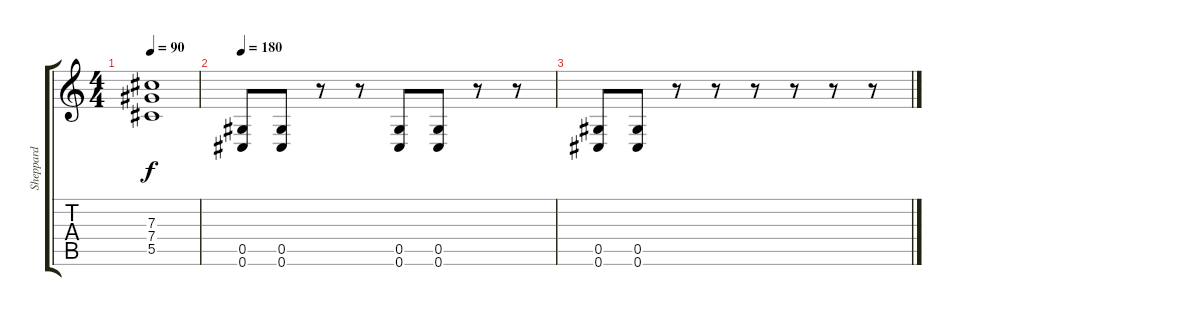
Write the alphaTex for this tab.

\track ("Sheppard" "Sheppard") {instrument distortionguitar}
\staff {score tabs}
\tuning (Eb4 Bb3 Gb3 Db3 Ab2 Db2) {hide}
\ts (4 4)
\tempo 90
\clef g2
\ks c
(7.3 7.4 5.5).1{dy f} |
\tempo 180
(0.5 0.6).8{instrument distortionguitar} (0.5 0.6).8 r.8 r.8 (0.5 0.6).8 (0.5 0.6).8 r.8 r.8 |
(0.5 0.6).8 (0.5 0.6).8 r.8 r.8 r.8 r.8 r.8 r.8
